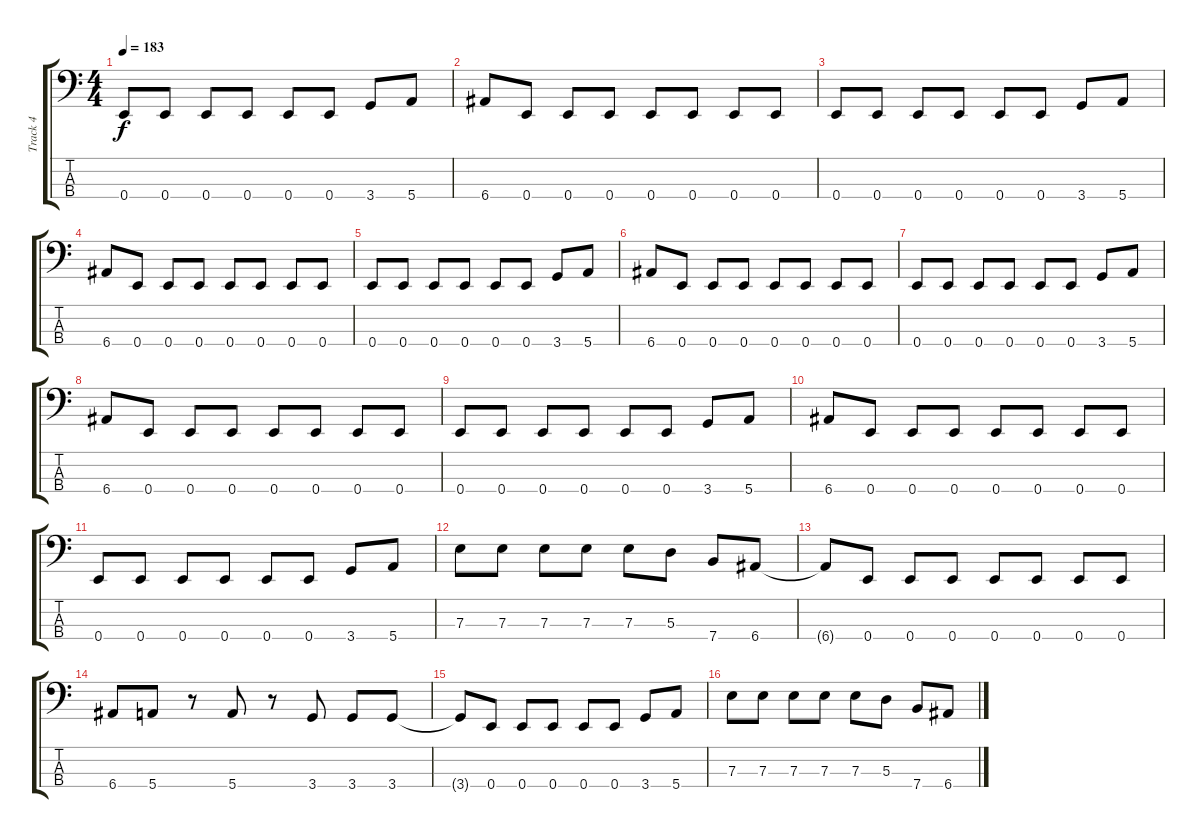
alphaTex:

\track ("Track 4" "Track 4") {instrument electricbassfinger}
\staff {score tabs}
\tuning (G2 D2 A1 E1) {hide}
\ts (4 4)
\tempo 183
\clef f4
\ks c
0.4.8{dy f} 0.4.8 0.4.8 0.4.8 0.4.8 0.4.8 3.4.8 5.4.8 |
6.4.8 0.4.8 0.4.8 0.4.8 0.4.8 0.4.8 0.4.8 0.4.8 |
0.4.8 0.4.8 0.4.8 0.4.8 0.4.8 0.4.8 3.4.8 5.4.8 |
6.4.8 0.4.8 0.4.8 0.4.8 0.4.8 0.4.8 0.4.8 0.4.8 |
0.4.8 0.4.8 0.4.8 0.4.8 0.4.8 0.4.8 3.4.8 5.4.8 |
6.4.8 0.4.8 0.4.8 0.4.8 0.4.8 0.4.8 0.4.8 0.4.8 |
0.4.8 0.4.8 0.4.8 0.4.8 0.4.8 0.4.8 3.4.8 5.4.8 |
6.4.8 0.4.8 0.4.8 0.4.8 0.4.8 0.4.8 0.4.8 0.4.8 |
0.4.8 0.4.8 0.4.8 0.4.8 0.4.8 0.4.8 3.4.8 5.4.8 |
6.4.8 0.4.8 0.4.8 0.4.8 0.4.8 0.4.8 0.4.8 0.4.8 |
0.4.8 0.4.8 0.4.8 0.4.8 0.4.8 0.4.8 3.4.8 5.4.8 |
7.3.8 7.3.8 7.3.8 7.3.8 7.3.8 5.3.8 7.4.8 6.4.8 |
6.4{t}.8 0.4.8 0.4.8 0.4.8 0.4.8 0.4.8 0.4.8 0.4.8 |
6.4.8 5.4.8 r.8 5.4.8 r.8 3.4.8 3.4.8 3.4.8 |
3.4{t}.8 0.4.8 0.4.8 0.4.8 0.4.8 0.4.8 3.4.8 5.4.8 |
7.3.8 7.3.8 7.3.8 7.3.8 7.3.8 5.3.8 7.4.8 6.4.8
